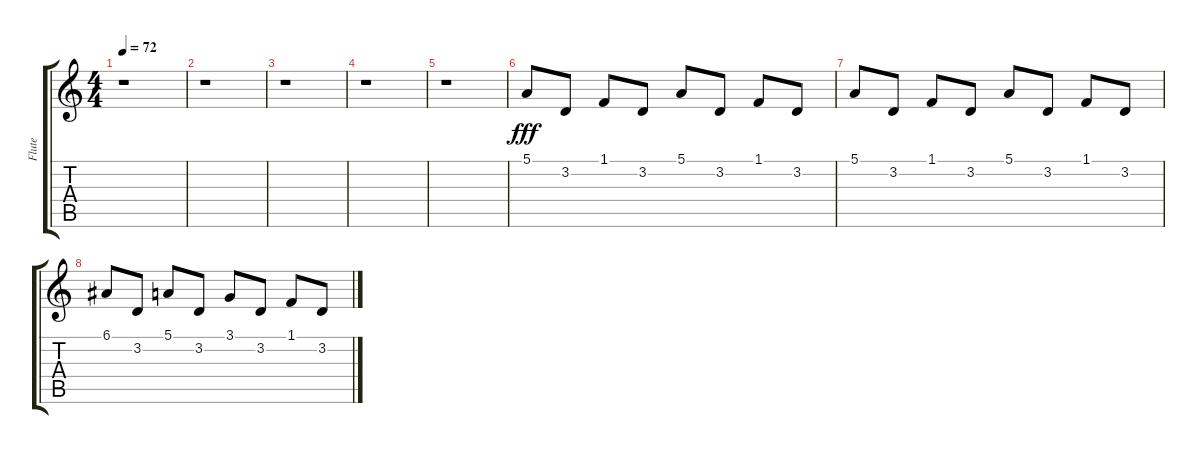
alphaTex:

\track ("Flute" "Flute") {instrument flute}
\staff {score tabs}
\tuning (E4 B3 G3 D3 A2 E2) {hide}
\ts (4 4)
\tempo 72
\clef g2
\ks c
r.1{dy fff} |
r.1 |
r.1 |
r.1 |
r.1 |
5.1.8 3.2.8 1.1.8 3.2.8 5.1.8 3.2.8 1.1.8 3.2.8 |
5.1.8 3.2.8 1.1.8 3.2.8 5.1.8 3.2.8 1.1.8 3.2.8 |
6.1.8 3.2.8 5.1.8 3.2.8 3.1.8 3.2.8 1.1.8 3.2.8
